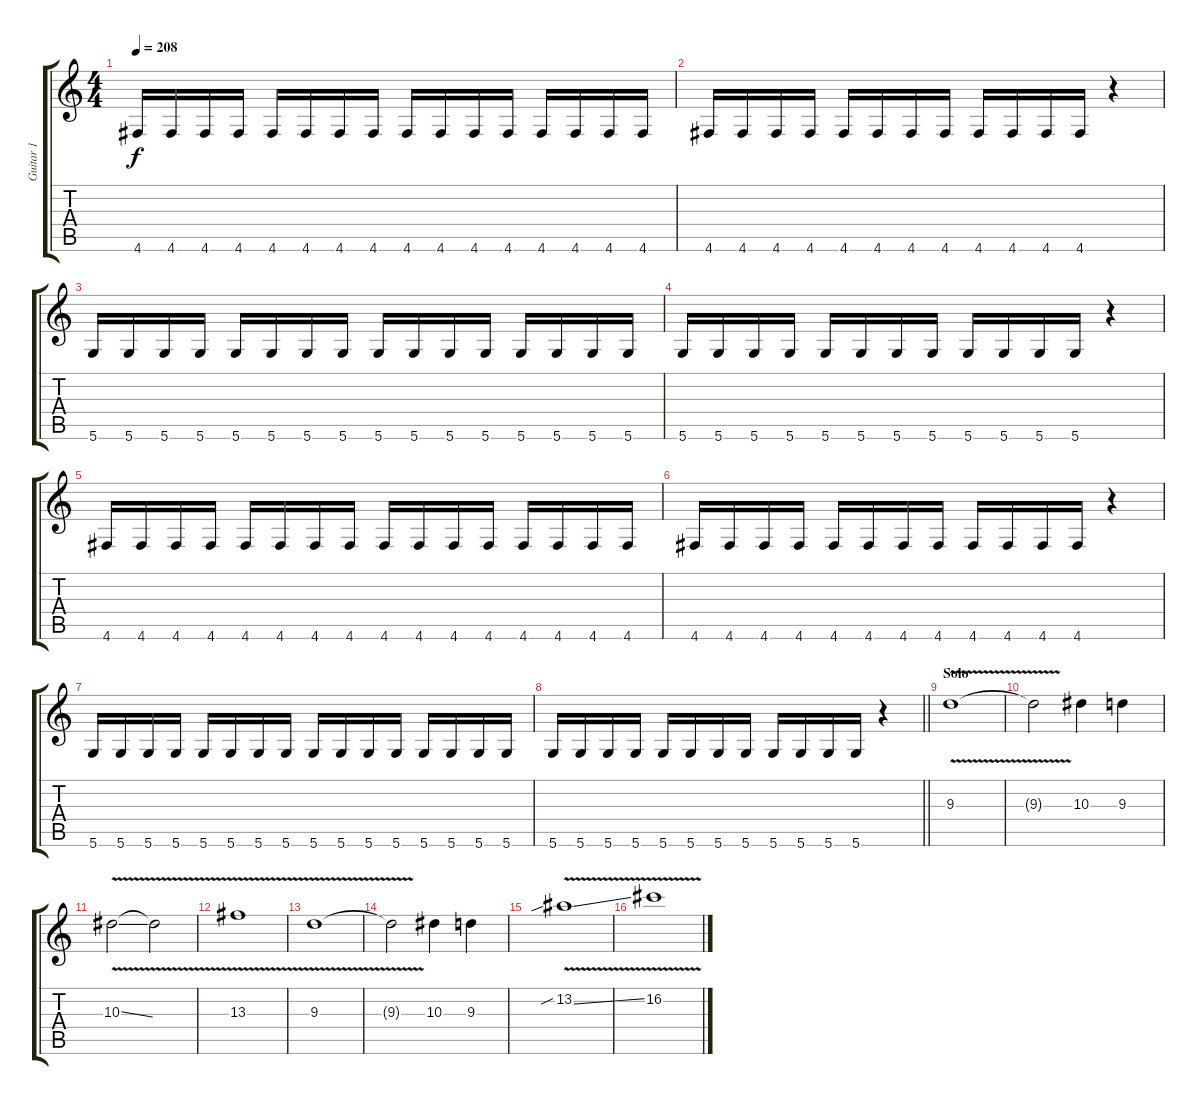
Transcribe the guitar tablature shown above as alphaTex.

\track ("Guitar 1" "Guitar 1") {instrument distortionguitar}
\staff {score tabs}
\tuning (D4 A3 F3 C3 G2 D2) {hide}
\ts (4 4)
\tempo 208
\clef g2
\ks c
4.6.16{dy f} 4.6.16 4.6.16 4.6.16 4.6.16 4.6.16 4.6.16 4.6.16 4.6.16 4.6.16 4.6.16 4.6.16 4.6.16 4.6.16 4.6.16 4.6.16 |
4.6.16 4.6.16 4.6.16 4.6.16 4.6.16 4.6.16 4.6.16 4.6.16 4.6.16 4.6.16 4.6.16 4.6.16 r.4 |
5.6.16 5.6.16 5.6.16 5.6.16 5.6.16 5.6.16 5.6.16 5.6.16 5.6.16 5.6.16 5.6.16 5.6.16 5.6.16 5.6.16 5.6.16 5.6.16 |
5.6.16 5.6.16 5.6.16 5.6.16 5.6.16 5.6.16 5.6.16 5.6.16 5.6.16 5.6.16 5.6.16 5.6.16 r.4 |
4.6.16 4.6.16 4.6.16 4.6.16 4.6.16 4.6.16 4.6.16 4.6.16 4.6.16 4.6.16 4.6.16 4.6.16 4.6.16 4.6.16 4.6.16 4.6.16 |
4.6.16 4.6.16 4.6.16 4.6.16 4.6.16 4.6.16 4.6.16 4.6.16 4.6.16 4.6.16 4.6.16 4.6.16 r.4 |
5.6.16 5.6.16 5.6.16 5.6.16 5.6.16 5.6.16 5.6.16 5.6.16 5.6.16 5.6.16 5.6.16 5.6.16 5.6.16 5.6.16 5.6.16 5.6.16 |
\barLineRight lightlight
5.6.16 5.6.16 5.6.16 5.6.16 5.6.16 5.6.16 5.6.16 5.6.16 5.6.16 5.6.16 5.6.16 5.6.16 r.4 |
\section ("" "Solo")
9.3{v}.1 |
9.3{t}.2 10.3.4 9.3.4 |
10.3{v ss}.2 10.3{t}.2 |
13.3{v}.1 |
9.3{v}.1 |
9.3{t}.2 10.3.4 9.3.4 |
13.2{v sib ss}.1 |
16.2{v}.1
